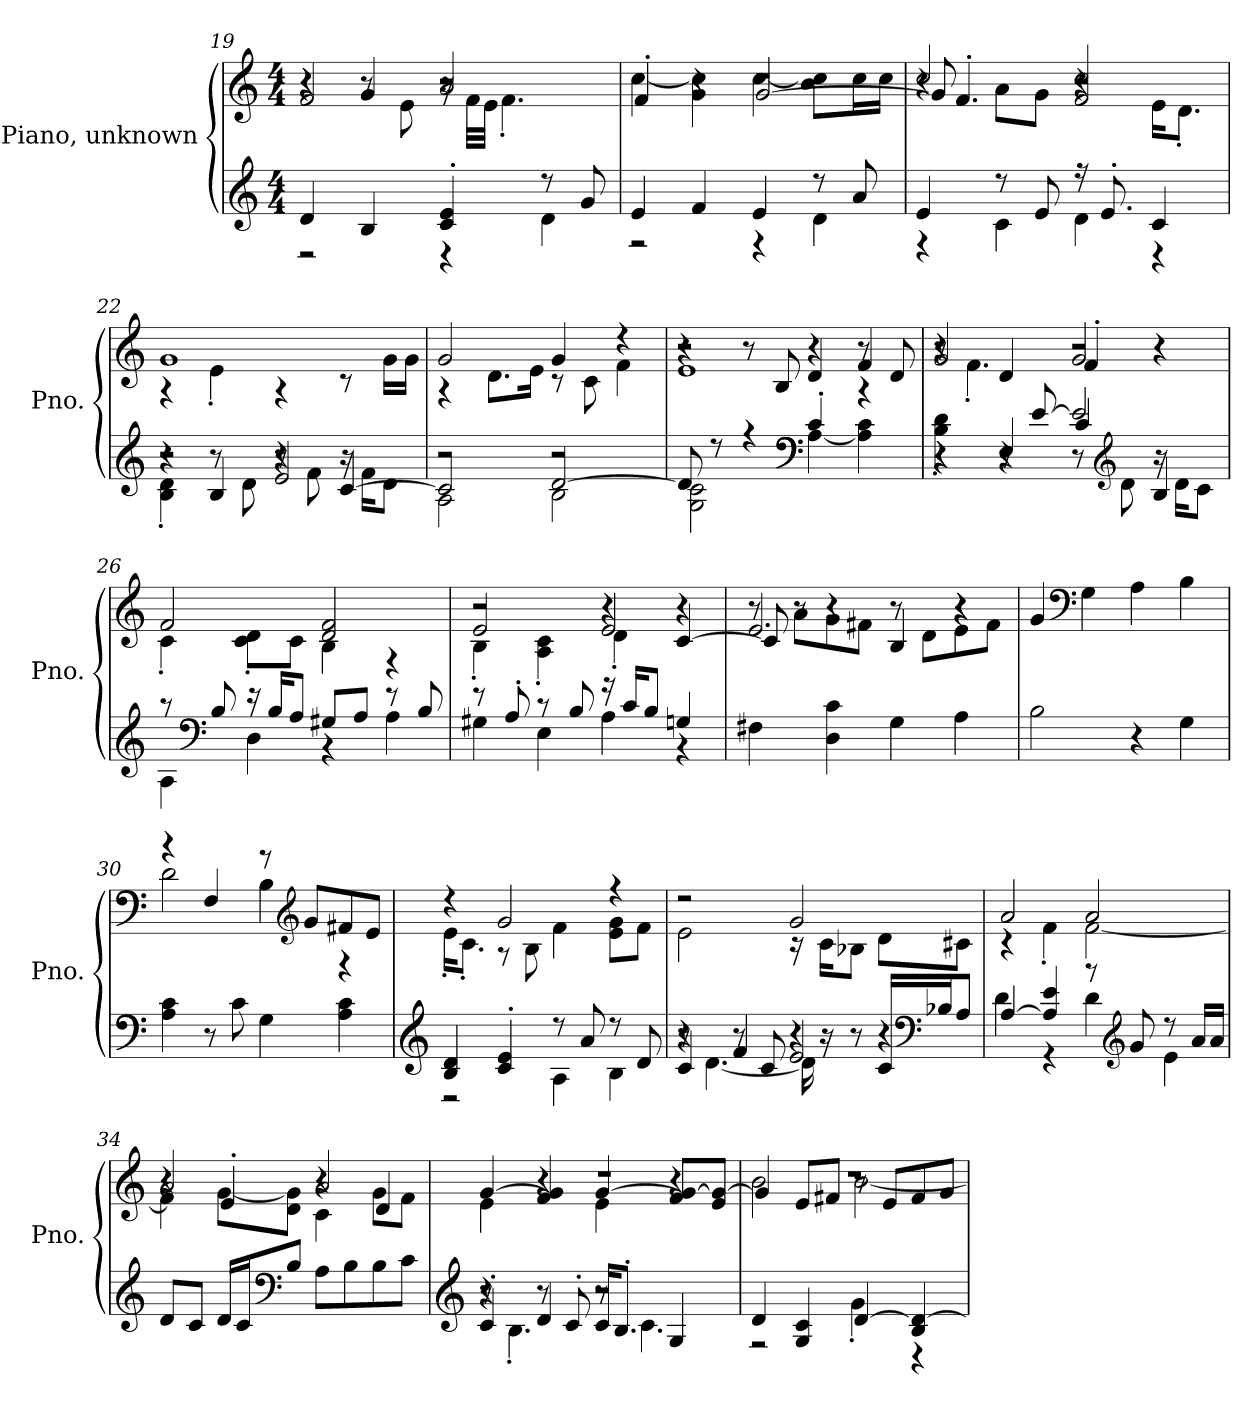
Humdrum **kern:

**kern	**kern
*part1	*part1
*staff2	*staff1
*I"Piano, unknown	*
*I'Pno.	*
*clefG2	*clefG2
*k[]	*k[]
*M4/4	*M4/4
=19	=19
*^	*^
*	*	*	*^
4d/	2r	4r	4r	2f/
4B/	.	4g/	8r	.
.	.	.	8e\	.
4c/' 4e/'	4r	2a/	16r	2r
.	.	.	32f\LLL	.
.	.	.	32e\JJJ	.
.	.	.	4.f'\	.
8r	4d\	.	.	.
8g/	.	.	.	.
=20	=20	=20	=20	=20
4e/	2r	1r	[4cc\	4f'/
4f/	.	.	4g\ 4cc\]	4r
4e/	4r	.	[4cc\	[2g/
8r	4d\	.	8b\ 8cc\]L	.
8a/	.	.	16cc\L	.
.	.	.	16cc\JJ	.
!!LO:LB:g=z	!!	!!
=21	=21	=21	=21	=21
4e/	4r	2cc/	4r	8g/]
.	.	.	.	4.f'/
8r	4c\	.	8a\L	.
8e/	.	.	8g\J	.
16r	4d\	2f/ 2cc/	4r	2r
8.e'/	.	.	.	.
4c/	4r	.	16e\KL	.
.	.	.	8.d'\J	.
*	*	*	*v	*v
=22	=22	=22	=22
*	*^	*	*
4r	4B\' 4d\'	2r	1g	4r
4B/	8r	.	.	4e'\
.	8d\	.	.	.
2e/	8r	4r	.	4r
.	8f\	.	.	.
.	16r	[4c/	.	8r
.	16f\KL	.	.	.
.	8d\J	.	.	16g\LL
.	.	.	.	16g\JJ
=23	=23	=23	=23	=23
2r	2A\	2c/]	2g/	4r
.	.	.	.	8.d\L
.	.	.	.	16e\Jk
[2d/	2B\	2r	4g/	8r
.	.	.	.	8c\
.	.	.	4r	4f\
*	*v	*v	*	*
=24	=24	=24	=24
*	*	*	*^
8d/]	2G\ 2c\	2r	1e	4r
8r	.	.	.	.
4r	.	.	.	8r
.	.	.	.	8B/
*clefF4	*	*	*	*
4c'/	[4A\	4r	.	4d/
4r	4A\] 4c\	4f/	.	8r
.	.	.	.	8d/
!!LO:PB:g=z	!!	!!
=25	=25	=25	=25	=25
*	*^	*	*	*
4r	4B\' 4d\'	4r	2g/	8r	4r
.	.	.	.	4.f'\	.
8r	4r	4E/	.	.	4d/
[8e/	.	.	.	.	.
2e/]	8r	4c/	2g/	2r	4f'/
*clefG2	*	*	*	*	*
.	8d\	.	.	.	.
.	16r	4B/	.	.	4r
.	16d\KL	.	.	.	.
.	8c\J	.	.	.	.
*	*v	*v	*	*	*
*	*	*	*v	*v
=26	=26	=26	=26
8r	4A\	2f/	4c'\
*clefF4	*	*	*
8B/	.	.	.
16r	4D\	.	8c\' 8d\'L
16B/KL	.	.	.
8A/J	.	.	8c\J
8G#X/L	4r	2d/ 2f/	4B\
8A/J	.	.	.
8r	4A\	.	4r
8B/	.	.	.
=27	=27	=27	=27
*	*	*	*^
8r	4G#X\	2e/	4B'\	2r
8A'/	.	.	.	.
8r	4E\	.	4A\' 4c\'	.
8B/	.	.	.	.
16r	4A\	2e/	4d'\	4r
16c/KL	.	.	.	.
8B/J	.	.	.	.
4Gn/	4r	.	4r	[4c/
*v	*v	*	*	*
=28	=28	=28	=28
4F#X\	2.e/	8r	8c/]
.	.	8a\L	8r
4D\ 4c\	.	8g\	4r
.	.	8f#X\J	.
4G\	.	8r	4B/
.	.	8d\L	.
4A\	4r	8e\	4r
.	.	8f#\J	.
*	*v	*v	*v
!!LO:LB:g=z
=29	=29
2B\	4g/
*	*clefF4
.	4G\
4r	4A\
4G\	4B\
=30	=30
*	*^
4A\ 4c\	4r	2d\
8r	4F/	.
8c\	.	.
4G\	8r	4B\
*	*clefG2	*
.	8g/L	.
4A\ 4c\	8f#X/	4r
.	8e/J	.
=31	=31	=31
*clefG2	*	*
*^	*	*
4B/ 4d/	2r	4r	16e'\KL
.	.	.	8.c'\J
4c/' 4e/'	.	2g/	8r
.	.	.	8B\
8r	4A\	.	4f\
8a/	.	.	.
8r	4B\	4r	8e\ 8g\L
8d/	.	.	8f\J
=32	=32	=32	=32
*	*^	*	*
4c/	8r	4r	2r	2e\
.	[4.d\	.	.	.
4f/	.	8r	.	.
.	.	8c/	.	.
2e/	16d\]	4r	2g/	16r
.	16r	.	.	16c\KL
.	8r	.	.	8B-X\J
.	4r	16c/LL	.	8d\L
*clefF4	*	*	*	*
.	.	16B-X/J	.	.
.	.	8A/J	.	8c#X\J
*	*v	*v	*	*
!!LO:LB:g=z	!!
=33	=33	=33	=33
[4A/	4d\	2a/	4r
4A/] 4e/	4r	.	4f'\
8r	4d\	2a/	[2f\
*clefG2	*	*	*
8g/	.	.	.
8r	4e\	.	.
16a/LL	.	.	.
16a/JJ	.	.	.
*v	*v	*	*
=34	=34	=34
*	*	*^
8d/L	2a/	4f\]	4r
8c/J	.	.	.
16d/LL	.	[8g\L	4e'/
16c/J	.	.	.
*clefF4	*	*	*
8B/J	.	8d\ 8g\]J	.
8A\L	2a/	4c\	4r
8B\	.	.	.
8B\	.	8g\L	4d/
8c\J	.	8f\J	.
=35	=35	=35	=35
*clefG2	*	*	*
*^	*	*	*
*	*^	*	*	*
4r	8r	4c'/	1r	4e\	[4g/
.	4.B'\	.	.	.	.
4d/	.	8r	.	4r	4f/ 4g/]
.	.	8c'/	.	.	.
2r	8r	16c/KL	.	4e\	[4g/
.	.	8.B'/J	.	.	.
.	4.c\	.	.	.	.
.	.	4G/	.	4r	8f/ 8g/_L
.	.	.	.	.	8e/ 8g/_J
*	*v	*v	*	*	*
!!LO:LB:g=z	!!	!!
=36	=36	=36	=36	=36
4d/	2r	1r	2b\	4g/]
4G/ 4c/	.	.	.	8e/L
.	.	.	.	8f#X/J
[4d/	4g'\	.	[2b\	8r
.	.	.	.	8e/L
4B/ 4d/_	4r	.	.	8f#/
.	.	.	.	8g/J
*v	*v	*	*	*
*	*v	*v	*v
=	=
*-	*-
